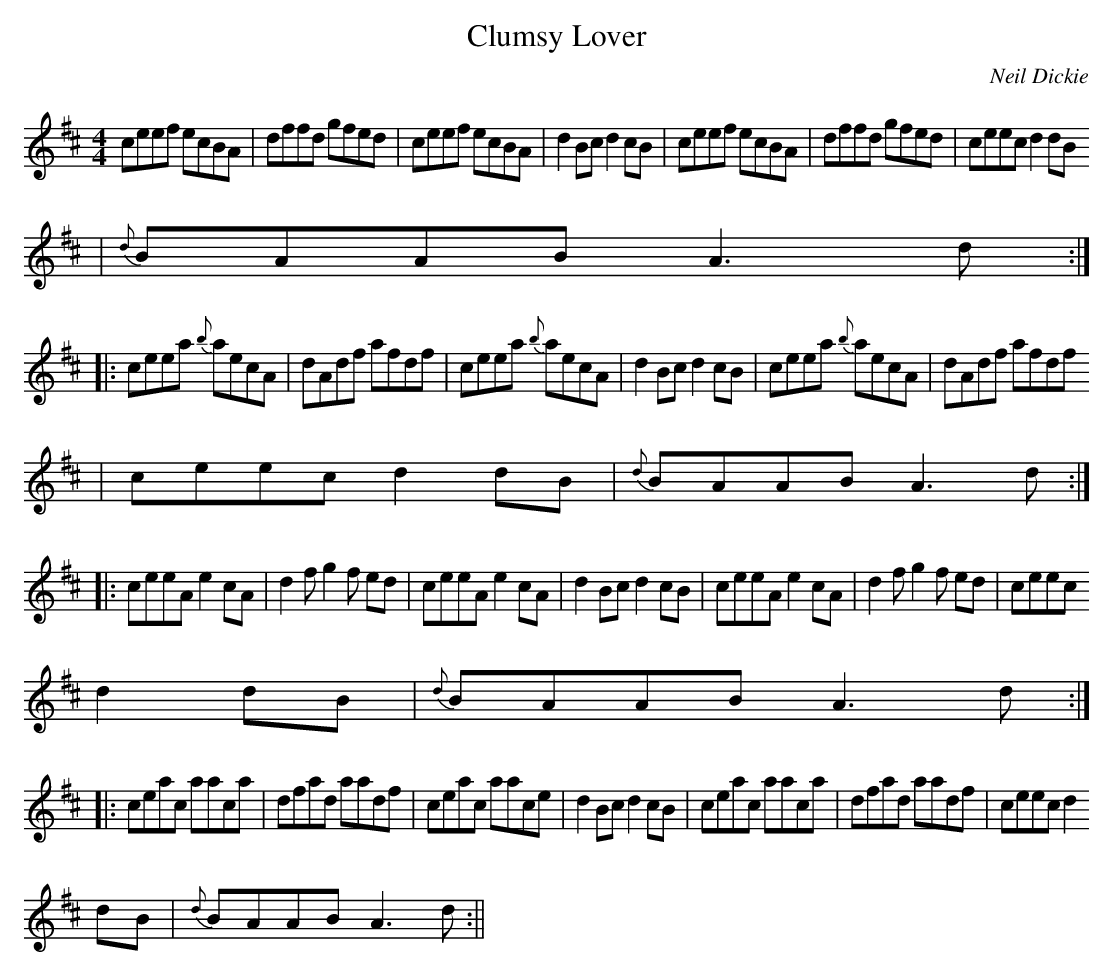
X:1
T:Clumsy Lover
M:4/4
L:1/8
C:Neil Dickie
K:AMix
ceef ecBA|dffd gfed|ceef ecBA|d2 Bc d2 cB|ceef ecBA|dffd gfed|ceec d2 dB
|{d}BAAB A3 d:|
|:ceea {b}aecA|dAdf afdf|ceea {b}aecA|d2 Bc d2 cB|ceea {b}aecA|dAdf afdf
|ceec d2 dB|{d}BAAB A3d:|
|:ceeA e2cA|d2 f g2f ed|ceeA e2cA|d2 Bc d2 cB|ceeA e2cA|d2 f g2f ed|ceec
d2 dB|{d}BAAB A3 d:|
|:ceac aaca|dfad aadf|ceac aace|d2 Bc d2 cB|ceac aaca|dfad aadf|ceec d2
dB|{d}BAAB A3 d:||
